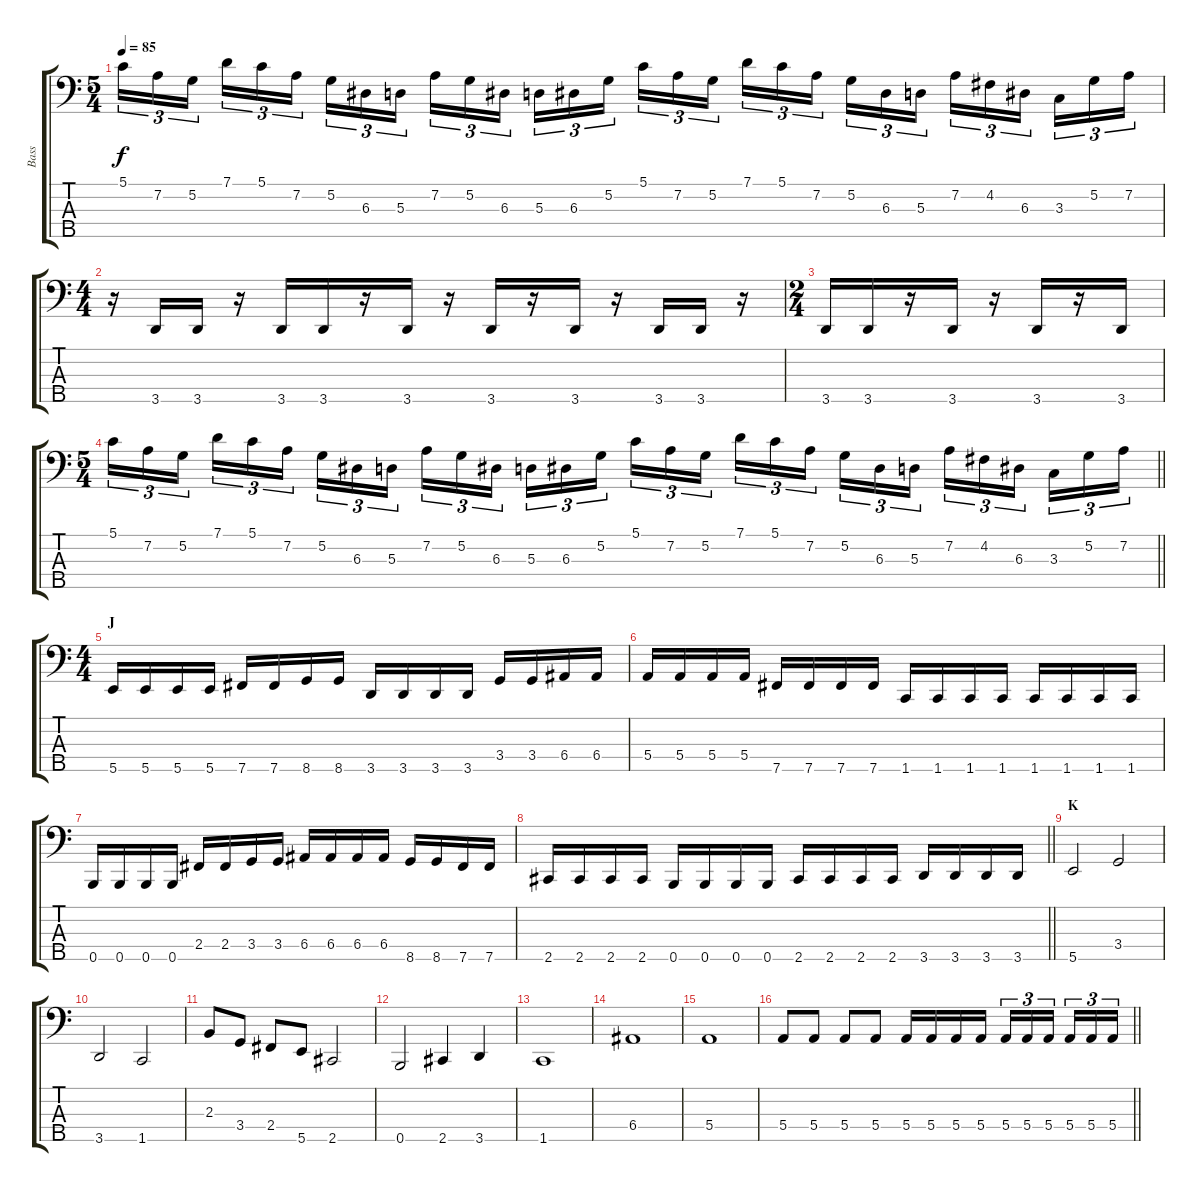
\track ("Bass" "Bass") {instrument electricbassfinger}
\staff {score tabs}
\tuning (G2 D2 A1 E1 B0) {hide}
\ts (5 4)
\tempo 85
\clef f4
\ks c
5.1.16{tu (3 2) dy f} 7.2.16{tu (3 2)} 5.2.16{tu (3 2) beam splitsecondary} 7.1.16{tu (3 2)} 5.1.16{tu (3 2)} 7.2.16{tu (3 2)} 5.2.16{tu (3 2)} 6.3.16{tu (3 2)} 5.3.16{tu (3 2) beam splitsecondary} 7.2.16{tu (3 2)} 5.2.16{tu (3 2)} 6.3.16{tu (3 2)} 5.3.16{tu (3 2)} 6.3.16{tu (3 2)} 5.2.16{tu (3 2) beam splitsecondary} 5.1.16{tu (3 2)} 7.2.16{tu (3 2)} 5.2.16{tu (3 2)} 7.1.16{tu (3 2)} 5.1.16{tu (3 2)} 7.2.16{tu (3 2) beam splitsecondary} 5.2.16{tu (3 2)} 6.3.16{tu (3 2)} 5.3.16{tu (3 2)} 7.2.16{tu (3 2)} 4.2.16{tu (3 2)} 6.3.16{tu (3 2) beam splitsecondary} 3.3.16{tu (3 2)} 5.2.16{tu (3 2)} 7.2.16{tu (3 2)} |
\ts (4 4)
r.16 3.5.16 3.5.16 r.16 3.5.16 3.5.16 r.16 3.5.16 r.16 3.5.16 r.16 3.5.16 r.16 3.5.16 3.5.16 r.16 |
\ts (2 4)
3.5.16 3.5.16 r.16 3.5.16 r.16 3.5.16 r.16 3.5.16 |
\ts (5 4)
\barLineRight lightlight
5.1.16{tu (3 2)} 7.2.16{tu (3 2)} 5.2.16{tu (3 2) beam splitsecondary} 7.1.16{tu (3 2)} 5.1.16{tu (3 2)} 7.2.16{tu (3 2)} 5.2.16{tu (3 2)} 6.3.16{tu (3 2)} 5.3.16{tu (3 2) beam splitsecondary} 7.2.16{tu (3 2)} 5.2.16{tu (3 2)} 6.3.16{tu (3 2)} 5.3.16{tu (3 2)} 6.3.16{tu (3 2)} 5.2.16{tu (3 2) beam splitsecondary} 5.1.16{tu (3 2)} 7.2.16{tu (3 2)} 5.2.16{tu (3 2)} 7.1.16{tu (3 2)} 5.1.16{tu (3 2)} 7.2.16{tu (3 2) beam splitsecondary} 5.2.16{tu (3 2)} 6.3.16{tu (3 2)} 5.3.16{tu (3 2)} 7.2.16{tu (3 2)} 4.2.16{tu (3 2)} 6.3.16{tu (3 2) beam splitsecondary} 3.3.16{tu (3 2)} 5.2.16{tu (3 2)} 7.2.16{tu (3 2)} |
\ts (4 4)
\section ("" "J")
5.5.16 5.5.16 5.5.16 5.5.16 7.5.16 7.5.16 8.5.16 8.5.16 3.5.16 3.5.16 3.5.16 3.5.16 3.4.16 3.4.16 6.4.16 6.4.16 |
5.4.16 5.4.16 5.4.16 5.4.16 7.5.16 7.5.16 7.5.16 7.5.16 1.5.16 1.5.16 1.5.16 1.5.16 1.5.16 1.5.16 1.5.16 1.5.16 |
0.5.16 0.5.16 0.5.16 0.5.16 2.4.16 2.4.16 3.4.16 3.4.16 6.4.16 6.4.16 6.4.16 6.4.16 8.5.16 8.5.16 7.5.16 7.5.16 |
\barLineRight lightlight
2.5.16 2.5.16 2.5.16 2.5.16 0.5.16 0.5.16 0.5.16 0.5.16 2.5.16 2.5.16 2.5.16 2.5.16 3.5.16 3.5.16 3.5.16 3.5.16 |
\section ("" "K")
5.5.2 3.4.2 |
3.5.2 1.5.2 |
2.3.8 3.4.8 2.4.8 5.5.8 2.5.2 |
0.5.2 2.5.4 3.5.4 |
1.5.1 |
6.4.1 |
5.4.1 |
\barLineRight lightlight
5.4.8 5.4.8 5.4.8 5.4.8 5.4.16 5.4.16 5.4.16 5.4.16 5.4.16{tu (3 2)} 5.4.16{tu (3 2)} 5.4.16{tu (3 2) beam splitsecondary} 5.4.16{tu (3 2)} 5.4.16{tu (3 2)} 5.4.16{tu (3 2)}
